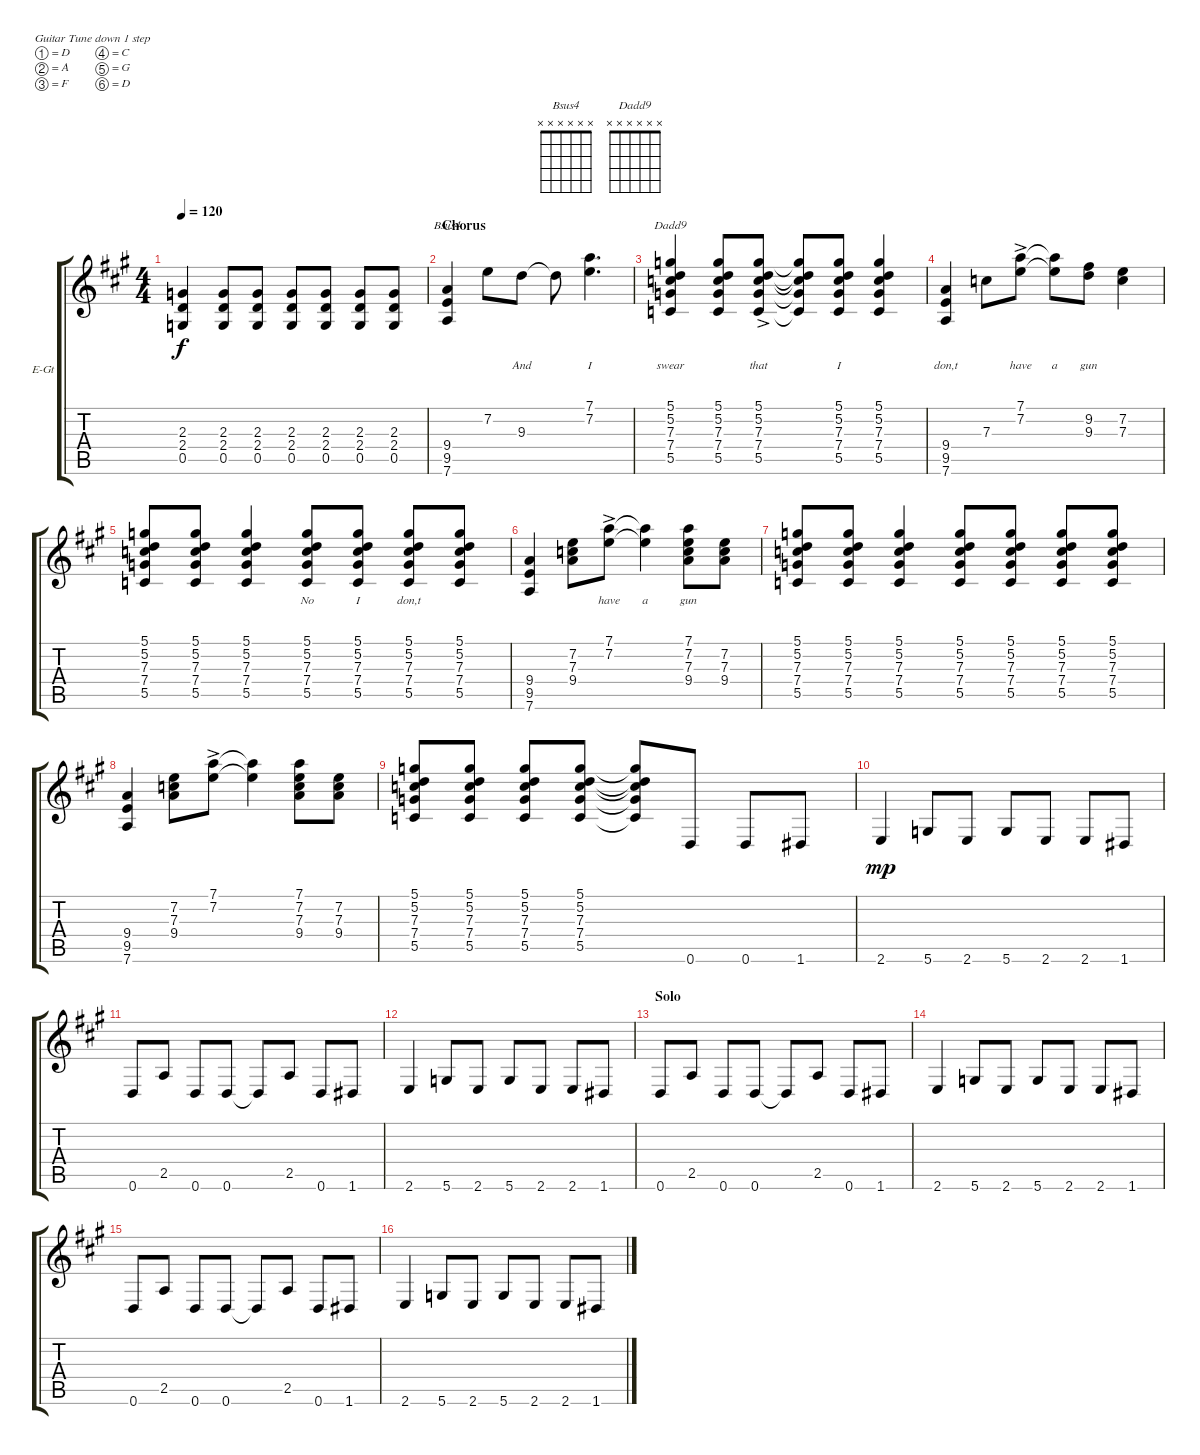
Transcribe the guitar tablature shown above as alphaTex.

\defaultSystemsLayout 4
\bracketExtendMode groupsimilarinstruments
\firstSystemTrackNameOrientation horizontal
\otherSystemsTrackNameOrientation horizontal
\track ("Guitar" "E-Gt") {instrument electricguitarclean}
\staff {score tabs}
\tuning (D4 A3 F3 C3 G2 D2)
\chord ("Bsus4" x x x x x x)
\chord ("Dadd9" x x x x x x)
\ts (4 4)
\tempo 120
\clef g2
\scale
1.07062
\ks a
(0.5 2.4 2.3).4{lyrics (0 "") lyrics (1 "") lyrics (2 "") lyrics (3 "") lyrics (4 "") dy f} (2.3 2.4 0.5).8{lyrics (0 "") lyrics (1 "") lyrics (2 "") lyrics (3 "") lyrics (4 "")} (0.5 2.4 2.3).8{lyrics (0 "") lyrics (1 "") lyrics (2 "") lyrics (3 "") lyrics (4 "")} (2.3 2.4 0.5).8{lyrics (0 "") lyrics (1 "") lyrics (2 "") lyrics (3 "") lyrics (4 "")} (2.3 2.4 0.5).8{lyrics (0 "") lyrics (1 "") lyrics (2 "") lyrics (3 "") lyrics (4 "")} (0.5 2.4 2.3).8{lyrics (0 "") lyrics (1 "") lyrics (2 "") lyrics (3 "") lyrics (4 "")} (2.3 2.4 0.5).8{lyrics (0 "") lyrics (1 "") lyrics (2 "") lyrics (3 "") lyrics (4 "")} |
\section ("" "Chorus")
\scale
0.929382 (7.6 9.5 9.4).4{ch "Bsus4" lyrics (0 "") lyrics (1 "") lyrics (2 "") lyrics (3 "") lyrics (4 "")} 7.2.8{lyrics (0 "") lyrics (1 "") lyrics (2 "") lyrics (3 "") lyrics (4 "")} 9.3.8{lyrics (0 "And") lyrics (1 "") lyrics (2 "") lyrics (3 "") lyrics (4 "")} 9.3{t}.8{lyrics (0 "") lyrics (1 "") lyrics (2 "") lyrics (3 "") lyrics (4 "")} (7.1 7.2).4{d lyrics (0 "I") lyrics (1 "") lyrics (2 "") lyrics (3 "") lyrics (4 "")} |
\scale
1.07062 (5.5 7.4 7.3 5.2 5.1).4{ch "Dadd9" lyrics (0 "swear") lyrics (1 "") lyrics (2 "") lyrics (3 "") lyrics (4 "")} (5.5 7.4 7.3 5.2 5.1).8{lyrics (0 "") lyrics (1 "") lyrics (2 "") lyrics (3 "") lyrics (4 "")} (5.5{ac} 7.4 7.3 5.2 5.1).8{lyrics (0 "that") lyrics (1 "") lyrics (2 "") lyrics (3 "") lyrics (4 "")} (5.5{t} 7.4{t} 7.3{t} 5.2{t} 5.1{t}).8{lyrics (0 "") lyrics (1 "") lyrics (2 "") lyrics (3 "") lyrics (4 "")} (5.5 7.4 7.3 5.2 5.1).8{lyrics (0 "I") lyrics (1 "") lyrics (2 "") lyrics (3 "") lyrics (4 "")} (5.5 7.4 7.3 5.2 5.1).4{lyrics (0 "") lyrics (1 "") lyrics (2 "") lyrics (3 "") lyrics (4 "")} |
\scale
0.929382 (7.6 9.5 9.4).4{lyrics (0 "don,t") lyrics (1 "") lyrics (2 "") lyrics (3 "") lyrics (4 "")} 7.3.8{lyrics (0 "") lyrics (1 "") lyrics (2 "") lyrics (3 "") lyrics (4 "")} (7.1 7.2{ac}).8{lyrics (0 "have") lyrics (1 "") lyrics (2 "") lyrics (3 "") lyrics (4 "")} (7.1{t} 7.2{t}).8{lyrics (0 "a") lyrics (1 "") lyrics (2 "") lyrics (3 "") lyrics (4 "")} (9.2 9.3).8{lyrics (0 "gun") lyrics (1 "") lyrics (2 "") lyrics (3 "") lyrics (4 "")} (7.2 7.3).4{lyrics (0 "") lyrics (1 "") lyrics (2 "") lyrics (3 "") lyrics (4 "")} |
\scale
1.07062 (5.5 7.4 7.3 5.2 5.1).8{lyrics (0 "") lyrics (1 "") lyrics (2 "") lyrics (3 "") lyrics (4 "")} (5.5 7.4 7.3 5.2 5.1).8{lyrics (0 "") lyrics (1 "") lyrics (2 "") lyrics (3 "") lyrics (4 "")} (5.5 7.4 7.3 5.2 5.1).4{lyrics (0 "") lyrics (1 "") lyrics (2 "") lyrics (3 "") lyrics (4 "")} (5.5 7.4 7.3 5.2 5.1).8{lyrics (0 "No") lyrics (1 "") lyrics (2 "") lyrics (3 "") lyrics (4 "")} (5.5 7.4 7.3 5.2 5.1).8{lyrics (0 "I") lyrics (1 "") lyrics (2 "") lyrics (3 "") lyrics (4 "")} (5.5 7.4 7.3 5.2 5.1).8{lyrics (0 "don,t") lyrics (1 "") lyrics (2 "") lyrics (3 "") lyrics (4 "")} (5.5 7.4 7.3 5.2 5.1).8{lyrics (0 "") lyrics (1 "") lyrics (2 "") lyrics (3 "") lyrics (4 "")} |
\scale
0.929382 (7.6 9.5 9.4).4{lyrics (0 "") lyrics (1 "") lyrics (2 "") lyrics (3 "") lyrics (4 "")} (9.4 7.3 7.2).8{lyrics (0 "") lyrics (1 "") lyrics (2 "") lyrics (3 "") lyrics (4 "")} (7.1 7.2{ac}).8{lyrics (0 "have") lyrics (1 "") lyrics (2 "") lyrics (3 "") lyrics (4 "")} (7.2{t} 7.1{t}).4{lyrics (0 "a") lyrics (1 "") lyrics (2 "") lyrics (3 "") lyrics (4 "")} (7.1 7.2 7.3 9.4).8{lyrics (0 "gun") lyrics (1 "") lyrics (2 "") lyrics (3 "") lyrics (4 "")} (7.2 7.3 9.4).8{lyrics (0 "") lyrics (1 "") lyrics (2 "") lyrics (3 "") lyrics (4 "")} |
\scale
1.07062 (5.5 7.4 7.3 5.2 5.1).8{lyrics (0 "") lyrics (1 "") lyrics (2 "") lyrics (3 "") lyrics (4 "")} (5.5 7.4 7.3 5.2 5.1).8 (5.5 7.4 7.3 5.2 5.1).4 (5.5 7.4 7.3 5.2 5.1).8 (5.5 7.4 7.3 5.2 5.1).8 (5.5 7.4 7.3 5.2 5.1).8 (5.5 7.4 7.3 5.2 5.1).8 |
\scale
0.929382 (7.6 9.5 9.4).4 (9.4 7.3 7.2).8 (7.1 7.2{ac}).8 (7.2{t} 7.1{t}).4 (7.1 7.2 7.3 9.4).8 (7.2 7.3 9.4).8 |
\scale
1.07062 (5.5 7.4 7.3 5.2 5.1).8 (5.5 7.4 7.3 5.2 5.1).8 (5.5 7.4 7.3 5.2 5.1).8 (5.5 7.4 7.3 5.2 5.1).8 (5.5{t} 7.4{t} 7.3{t} 5.2{t} 5.1{t}).8 0.6.8 0.6.8 1.6.8 |
\scale
0.929382 2.6.4{dy mp} 5.6.8 2.6.8 5.6.8 2.6.8 2.6.8 1.6.8 |
\scale
1.07062 0.6.8 2.5.8 0.6.8 0.6.8 0.6{t}.8 2.5.8 0.6.8 1.6.8 |
\scale
0.929382 2.6.4 5.6.8 2.6.8 5.6.8 2.6.8 2.6.8 1.6.8 |
\section ("" "Solo")
\scale
1.07062 0.6.8 2.5.8 0.6.8 0.6.8 0.6{t}.8 2.5.8 0.6.8 1.6.8 |
\scale
0.929382 2.6.4 5.6.8 2.6.8 5.6.8 2.6.8 2.6.8 1.6.8 |
\scale
1.07062 0.6.8 2.5.8 0.6.8 0.6.8 0.6{t}.8 2.5.8 0.6.8 1.6.8 |
\scale
0.929382 2.6.4 5.6.8 2.6.8 5.6.8 2.6.8 2.6.8 1.6.8
